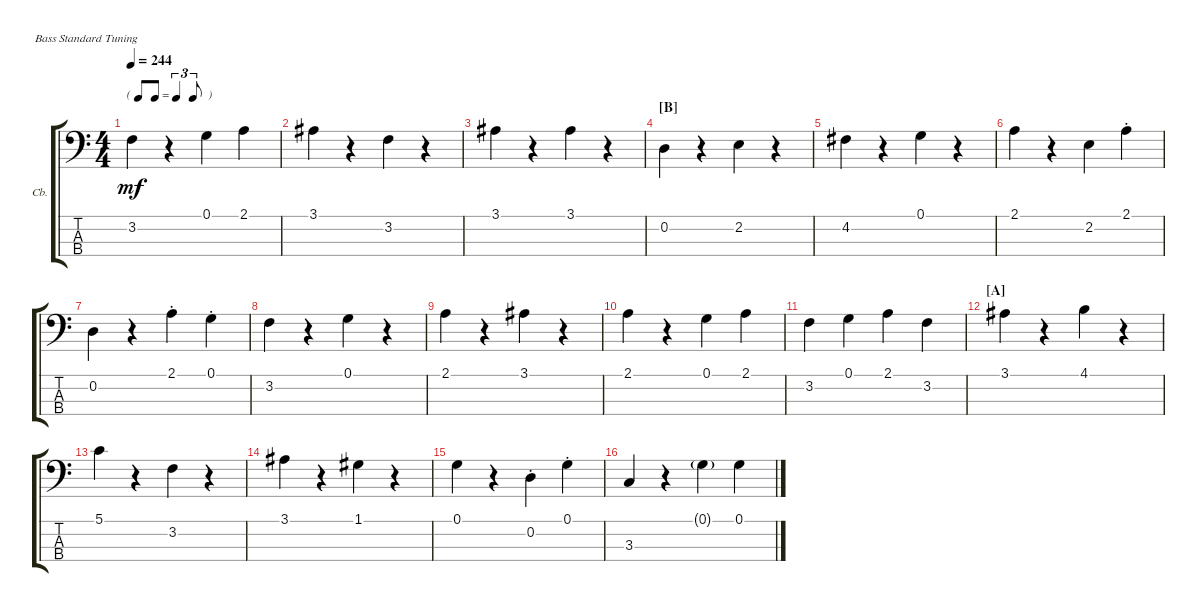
\defaultSystemsLayout 4
\bracketExtendMode groupsimilarinstruments
\firstSystemTrackNameOrientation horizontal
\otherSystemsTrackNameOrientation horizontal
\track ("Contrabass" "Cb.") {instrument acousticbass}
\staff {score tabs}
\tuning (G2 D2 A1 E1)
\ts (4 4)
\tf triplet8th
\tempo 244
\clef f4
\ks c
3.2.4{dy mf} r.4 0.1.4 2.1.4 |
3.1.4 r.4 3.2.4 r.4 |
3.1.4 r.4 3.1.4 r.4 |
\section ("B" "")
0.2.4 r.4 2.2.4 r.4 |
4.2.4 r.4 0.1.4 r.4 |
2.1.4 r.4 2.2.4 2.1{st}.4 |
0.2.4 r.4 2.1{st}.4 0.1{st}.4 |
3.2.4 r.4 0.1.4 r.4 |
2.1.4 r.4 3.1.4 r.4 |
2.1.4 r.4 0.1.4 2.1.4 |
3.2.4 0.1.4 2.1.4 3.2.4 |
\section ("A" "")
3.1.4 r.4 4.1.4 r.4 |
5.1.4 r.4 3.2.4 r.4 |
3.1.4 r.4 1.1.4 r.4 |
0.1.4 r.4 0.2{st}.4 0.1{st}.4 |
3.3.4 r.4 0.1{g}.4 0.1.4
